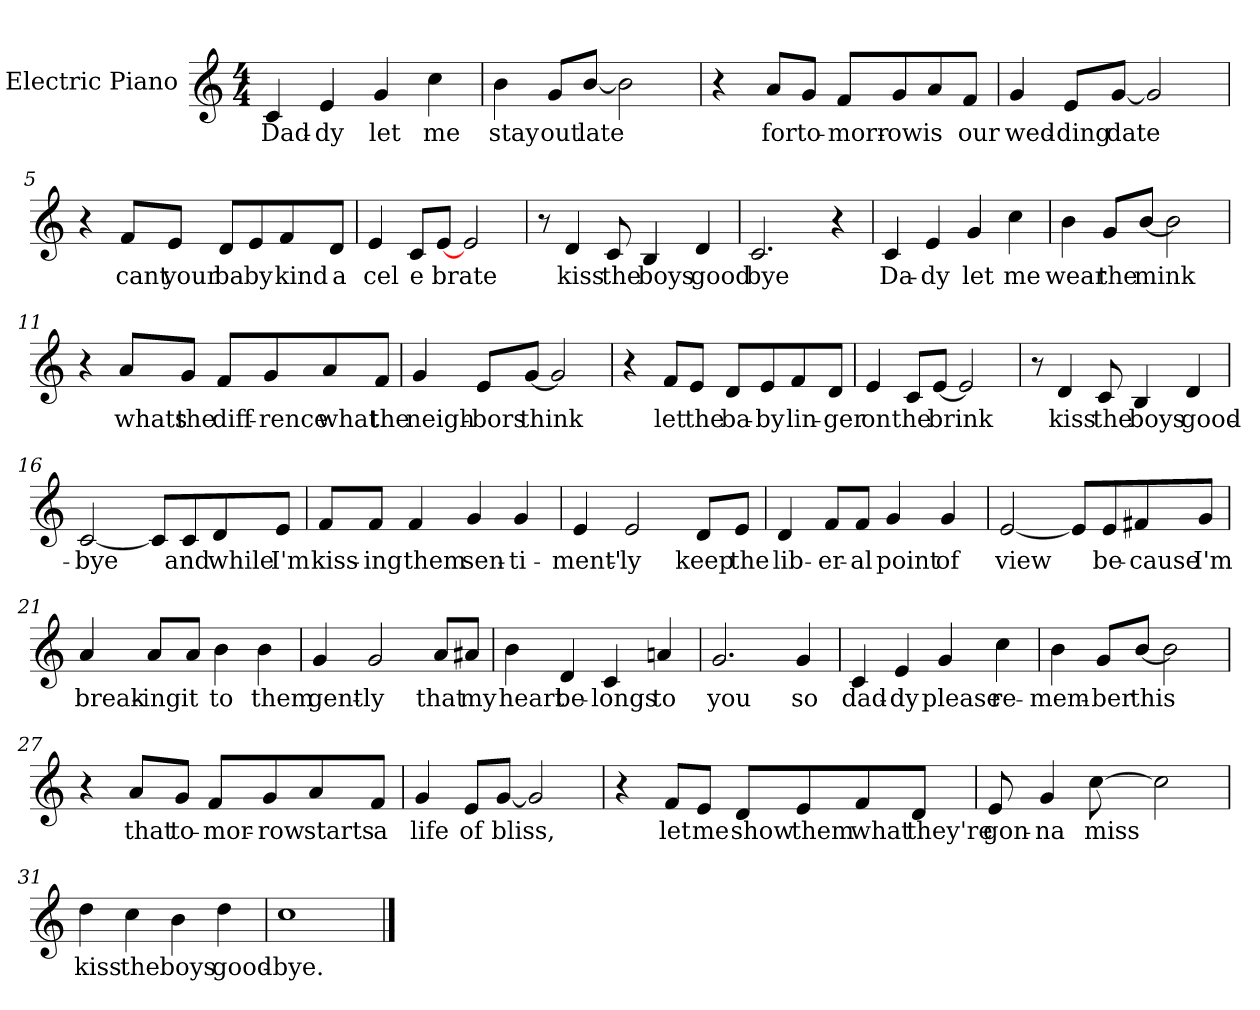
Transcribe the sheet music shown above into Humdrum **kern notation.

**kern	**text
*part1	*part1
*staff1	*staff1
*I"Electric Piano	*
*I'E.Pno	*
*clefG2	*
*k[]	*
*C:	*
*M4/4	*
=1	=1
4c/	Dad-
4e/	-dy
4g/	let
4cc\	me
=2	=2
4b\	stay
8g/L	out
[8b/J	late
2b\]	.
=3	=3
4r	.
8a/L	for
8g/J	to-
8f/L	-morr-
8g/	-ow
8a/	is
8f/J	our
=4	=4
4g/	wed-
8e/L	-ding
[8g/J	date
2g/]	.
!!LO:LB:g=z
=5	=5
4r	.
8f/L	cant
8e/J	your
8d/L	ba
8e/	by
8f/	kind
8d/J	a
=6	=6
4e/	cel
8c/L	e
[8e/J	brate
2e/	.
=7	=7
8r	.
4d/	kiss
8c/	the
4B/	boys
4d/	good
=8	=8
2.c/	bye
4r	.
=9	=9
4c/	Da-
4e/	-dy
4g/	let
4cc\	me
!!LO:LB:g=z
=10	=10
4b\	wear
8g/L	the
[8b/J	mink
2b\]	.
=11	=11
4r	.
8a/L	whats
8g/J	the
8f/L	diff-
8g/	-rence
8a/	what
8f/J	the
=12	=12
4g/	neigh-
8e/L	-bors
[8g/J	think
2g/]	.
=13	=13
4r	.
8f/L	let
8e/J	the
8d/L	ba-
8e/	-by
8f/	lin-
8d/J	-ger
!!LO:LB:g=z
=14	=14
4e/	on
8c/L	the
[8e/J	brink
2e/]	.
=15	=15
8r	.
4d/	kiss
8c/	the
4B/	boys
4d/	good-
=16	=16
[2c/	-bye
8c/L]	.
8c/	and
8d/	while
8e/J	I'm
=17	=17
8f/L	kiss-
8f/J	-ing
4f/	them
4g/	sen-
4g/	-ti-
!!LO:LB:g=z
=18	=18
4e/	-ment'-
2e/	-ly
8d/L	keep
8e/J	the
=19	=19
4d/	lib-
8f/L	-er-
8f/J	-al
4g/	point
4g/	of
=20	=20
[2e/	view
8e/L]	.
8e/	be-
8f#X/	-cause
8g/J	I'm
!!LO:LB:g=z
=21	=21
4a/	break-
8a/L	-ing
8a/J	it
4b\	to
4b\	them
=22	=22
4g/	gent-
2g/	-ly
8a/L	that
8a#X/J	my
=23	=23
4b\	heart
4d/	be-
4c/	-longs
4an/	to
=24	=24
2.g/	you
4g/	so
!!LO:LB:g=z
=25	=25
4c/	dad-
4e/	-dy
4g/	please
4cc\	re-
=26	=26
4b\	-mem-
8g/L	-ber
[8b/J	this
2b\]	.
=27	=27
4r	.
8a/L	that
8g/J	to-
8f/L	-mor-
8g/	-row
8a/	starts
8f/J	a
=28	=28
4g/	life
8e/L	of
[8g/J	bliss,
2g/]	.
!!LO:LB:g=z
=29	=29
4r	.
8f/L	let
8e/J	me
8d/L	show
8e/	them
8f/	what
8d/J	they're
=30	=30
8e/	gon-
4g/	-na
[8cc\	miss
2cc\]	.
=31	=31
4dd\	kiss
4cc\	the
4b\	boys
4dd\	good-
=32	=32
1cc	-bye.-
==	==
*-	*-
